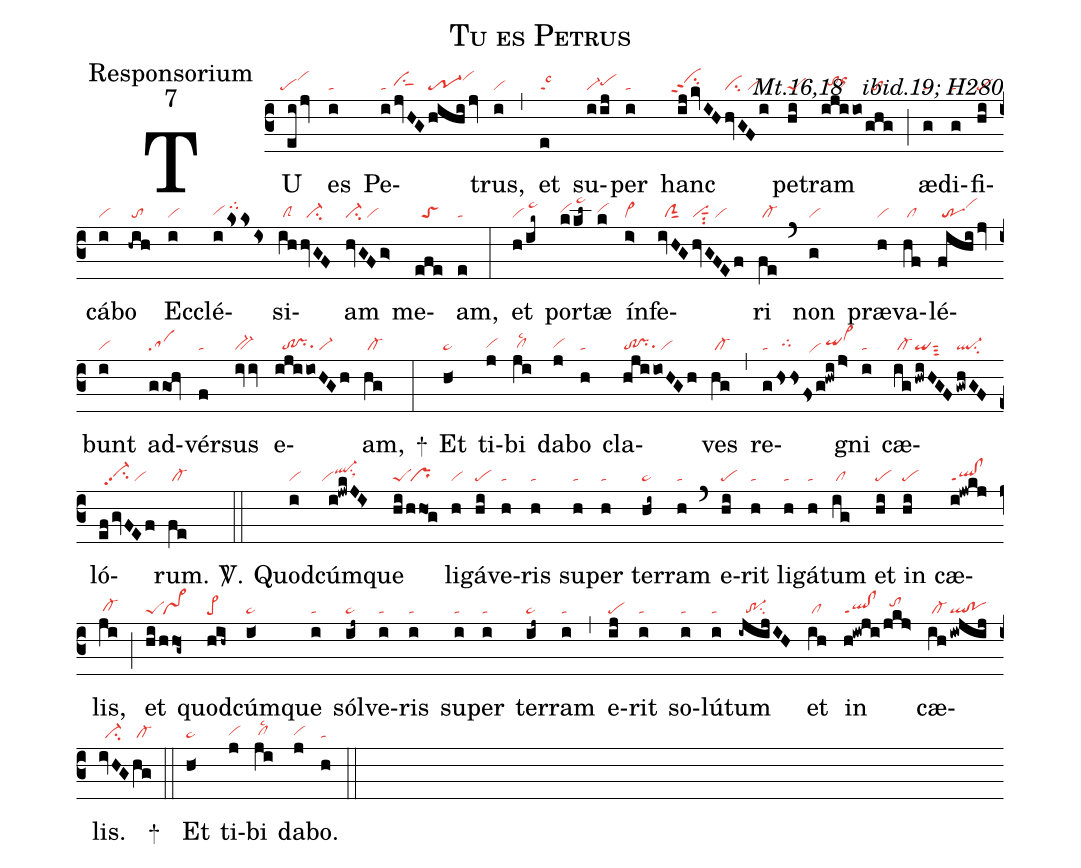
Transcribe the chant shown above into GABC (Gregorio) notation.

name:Tu es Petrus;
office-part:Responsorium;
mode:7;
commentary:ꝶ Mt.16,18 ꝟ ibid.19; H280;
nabc-lines:1;
%%
(c3)
TU(ei/jv|``pevihj) es(i|ta) Pe(i|ta|jvHG|ciShh|hihijv|tr-1vihj)trus,(i|vi) (,)
et(e|talsc3) su(iij|vi-pehh)per(i|ta) hanc(ijkvIH|``vihippt2su2|hvGFi|visu2/vi) pe(hi|peS)tram(ijiio|//tohhorhi|/ghg|//to) (;)
æ(g|ta)di(g|ta)fi(hi|pe)cá(i|vi)bo(-hih|/to) Ec(i|vi)clé(ikssis|vihg/tghj)si(ih|/clS|hvGF|//ci-)am(hvGFg>|ci-/vi) me(efe|//toS)am,(e|ta) (:)
et(h/ik~|vi/pe~hj) por(kkl~|vihh/pe~hl)tæ(k|vihh) ín(i>|vi>)fe(ivHG|//ciG|hvGFEf|visut1su2/vi)ri(fe|/cl-) (`)
non(g|vi) præ(h|vi)va(hf|/cl)lé(fihijv|/trvihj)bunt(i|vi) ad(ggoh|sa)vér(f|ta)sus(ivv|bv-) e(ijiioHGh|//to!prsu1/vi-)am,(hg|/cl-) +(:)
Et(h<|pe~) ti(j|vihg)bi(ji|/clhglsc2) da(j|vihg)bo(h|ta) cla(hjiioHGh|to!prsu1/vi)ves(hg|/cl-) (,)
re(g|ta|hssfs|//tghh|g!hwi/j>|``vihe/qihhvi>hj)gni(i|ta) cæ(ig|/cl-|hwiHGF|qisut3|gwhGF|ql-su2)ló(efgvFEf|//vi-hhpp2su2/vi)rum.(fe|/cl-) <sp>V/</sp>.(::)
Quod(i|vi)cúm(i!jwkJI>|``viql-hisu1sux1)que(hi|peS|/hho1!g|/pr) li(h|vi)gá(hi|pe)ve(h|ta)ris(h|ta) su(h|ta)per(h|ta) ter(hi~|pe~)ram(h|ta) (`)
e(hi|pe)rit(h|ta) li(h|ta)gá(h|ta)tum(ig|/cl) et(hi|pe) in(hi|pe) cæ(i!jwkj|ql!clppt1)lis,(ji|/cl-hg) (;)
et(hi|peS|/hho1g~|/pr~) quod(hih~|pe>)cúm(i<|pe~)que(i|ta) sól(ij~|pe~)ve(i|ta)ris(i|ta) su(i|ta)per(i|ta) ter(ij~|pe~)ram(i|ta) (,)
e(ij|pe)rit(i|ta) so(i|ta)lú(i|ta)tum(-ijijIH|//tr-1su2) et(ih|/cl) in(h!iwji|ql!clppt1|/jkj>|//tohi) cæ(ih|/cl-|iwjij|ql!po)lis.(ivHG|//ci-|hg|/cl-) +(::)
Et(h<|pe~) ti(j|vihg)bi(ji|/clhglsc2) da(j|vihg)bo.(h|ta) (::)
